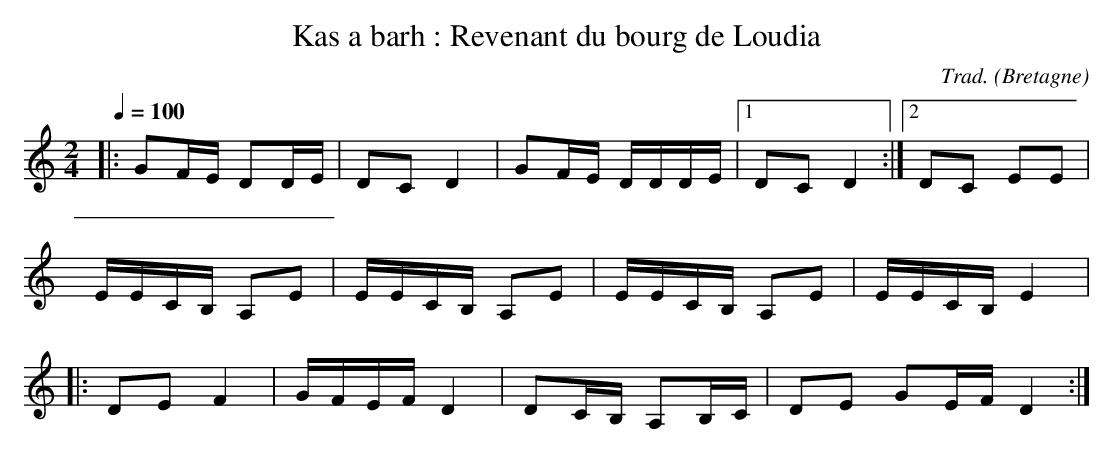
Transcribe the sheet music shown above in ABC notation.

X:1
T:Kas a barh : Revenant du bourg de Loudia
C:Trad.
O:Bretagne
M:2/4
L:1/16
Q:1/4=100
K:C
|: G2FE D2DE | D2C2 D4 | G2FE DDDE |1 D2C2 D4 :|2 D2C2 E2E2 |
EECB, A,2E2 | EECB, A,2E2 | EECB, A,2E2 | EECB, E4 |:
D2E2 F4 | GFEF D4 | D2CB, A,2B,C | D2E2 G2EF D4 :|
